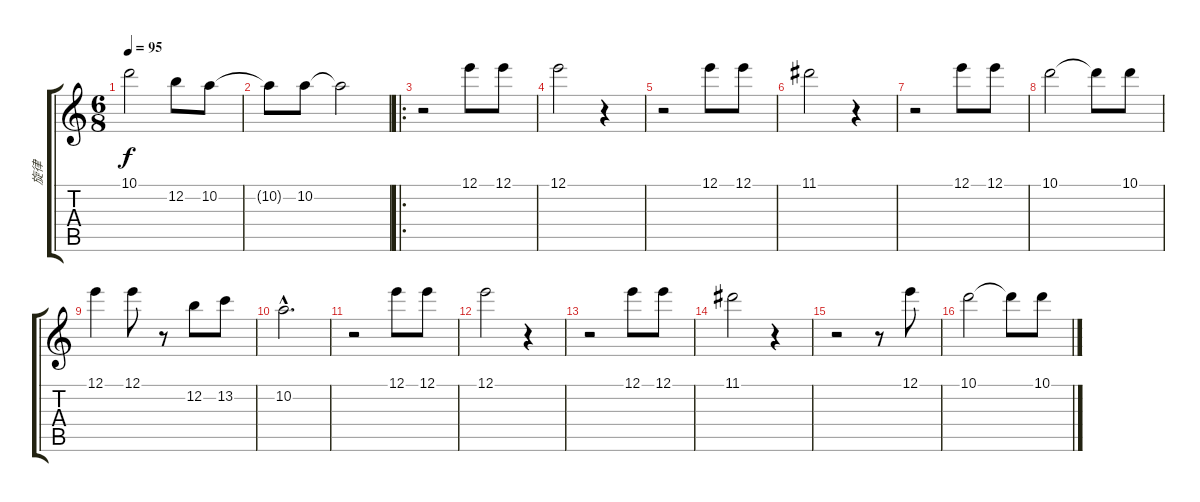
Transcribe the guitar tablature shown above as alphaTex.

\track ("旋律" "旋律") {instrument acousticguitarnylon}
\staff {score tabs}
\tuning (E4 B3 G3 D3 A2 E2) {hide}
\ts (6 8)
\tempo 95
\clef g2
\ks c
10.1.2{dy f} 12.2.8 10.2.8 |
10.2{t}.8 10.2.8 10.2{t}.2 |
\ro
r.2 12.1.8 12.1.8 |
12.1.2 r.4 |
r.2 12.1.8 12.1.8 |
11.1.2 r.4 |
r.2 12.1.8 12.1.8 |
10.1.2 10.1{t}.8 10.1.8 |
12.1.4 12.1.8 r.8 12.2.8 13.2.8 |
10.2{hac}.2{d} |
r.2 12.1.8 12.1.8 |
12.1.2 r.4 |
r.2 12.1.8 12.1.8 |
11.1.2 r.4 |
r.2 r.8 12.1.8 |
10.1.2 10.1{t}.8 10.1.8
